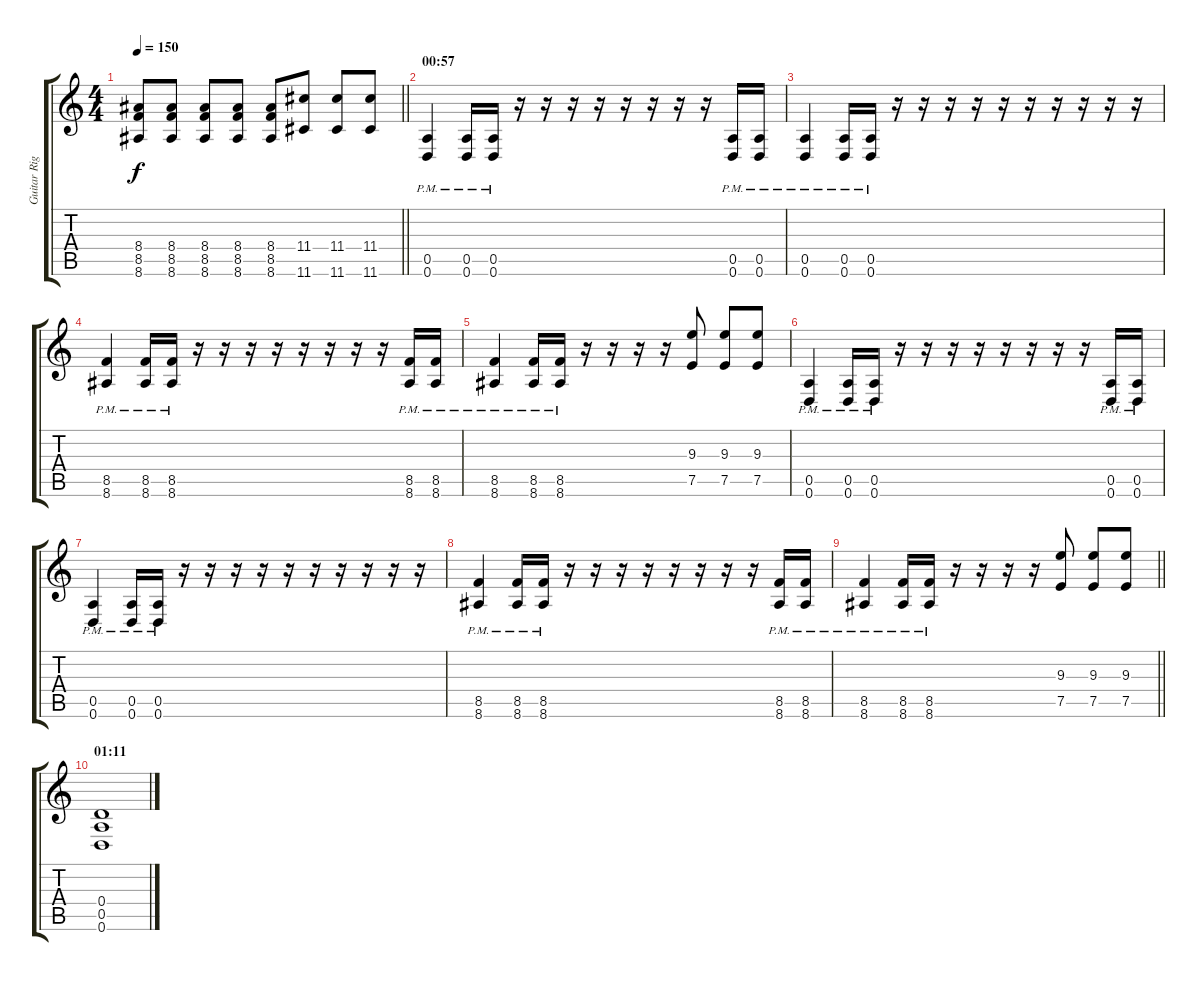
\track ("Guitar Right" "Guitar Rig") {instrument overdrivenguitar}
\staff {score tabs}
\tuning (E4 B3 G3 D3 A2 D2) {hide}
\ts (4 4)
\tempo 150
\clef g2
\barLineRight lightlight
\ks c
(8.4 8.5 8.6).8{dy f} (8.4 8.5 8.6).8 (8.4 8.5 8.6).8 (8.4 8.5 8.6).8 (8.4 8.5 8.6).8 (11.4 11.6).8 (11.4 11.6).8 (11.4 11.6).8 |
\section ("" "00:57")
(0.5{pm} 0.6{pm}).4 (0.5{pm} 0.6{pm}).16 (0.5{pm} 0.6{pm}).16 r.16 r.16 r.16 r.16 r.16 r.16 r.16 r.16 (0.5{pm} 0.6{pm}).16 (0.5{pm} 0.6{pm}).16 |
(0.5{pm} 0.6{pm}).4 (0.5{pm} 0.6{pm}).16 (0.5{pm} 0.6{pm}).16 r.16 r.16 r.16 r.16 r.16 r.16 r.16 r.16 r.16 r.16 |
(8.5{pm} 8.6{pm}).4 (8.5{pm} 8.6{pm}).16 (8.5{pm} 8.6{pm}).16 r.16 r.16 r.16 r.16 r.16 r.16 r.16 r.16 (8.5{pm} 8.6{pm}).16 (8.5{pm} 8.6{pm}).16 |
(8.5{pm} 8.6{pm}).4 (8.5{pm} 8.6{pm}).16 (8.5{pm} 8.6{pm}).16 r.16 r.16 r.16 r.16 (9.3 7.5).8 (9.3 7.5).8 (9.3 7.5).8 |
(0.5{pm} 0.6{pm}).4 (0.5{pm} 0.6{pm}).16 (0.5{pm} 0.6{pm}).16 r.16 r.16 r.16 r.16 r.16 r.16 r.16 r.16 (0.5{pm} 0.6{pm}).16 (0.5{pm} 0.6{pm}).16 |
(0.5{pm} 0.6{pm}).4 (0.5{pm} 0.6{pm}).16 (0.5{pm} 0.6{pm}).16 r.16 r.16 r.16 r.16 r.16 r.16 r.16 r.16 r.16 r.16 |
(8.5{pm} 8.6{pm}).4 (8.5{pm} 8.6{pm}).16 (8.5{pm} 8.6{pm}).16 r.16 r.16 r.16 r.16 r.16 r.16 r.16 r.16 (8.5{pm} 8.6{pm}).16 (8.5{pm} 8.6{pm}).16 |
\barLineRight lightlight
(8.5{pm} 8.6{pm}).4 (8.5{pm} 8.6{pm}).16 (8.5{pm} 8.6{pm}).16 r.16 r.16 r.16 r.16 (9.3 7.5).8 (9.3 7.5).8 (9.3 7.5).8 |
\section ("" "01:11")
(0.4 0.5 0.6).1{volume 0}
